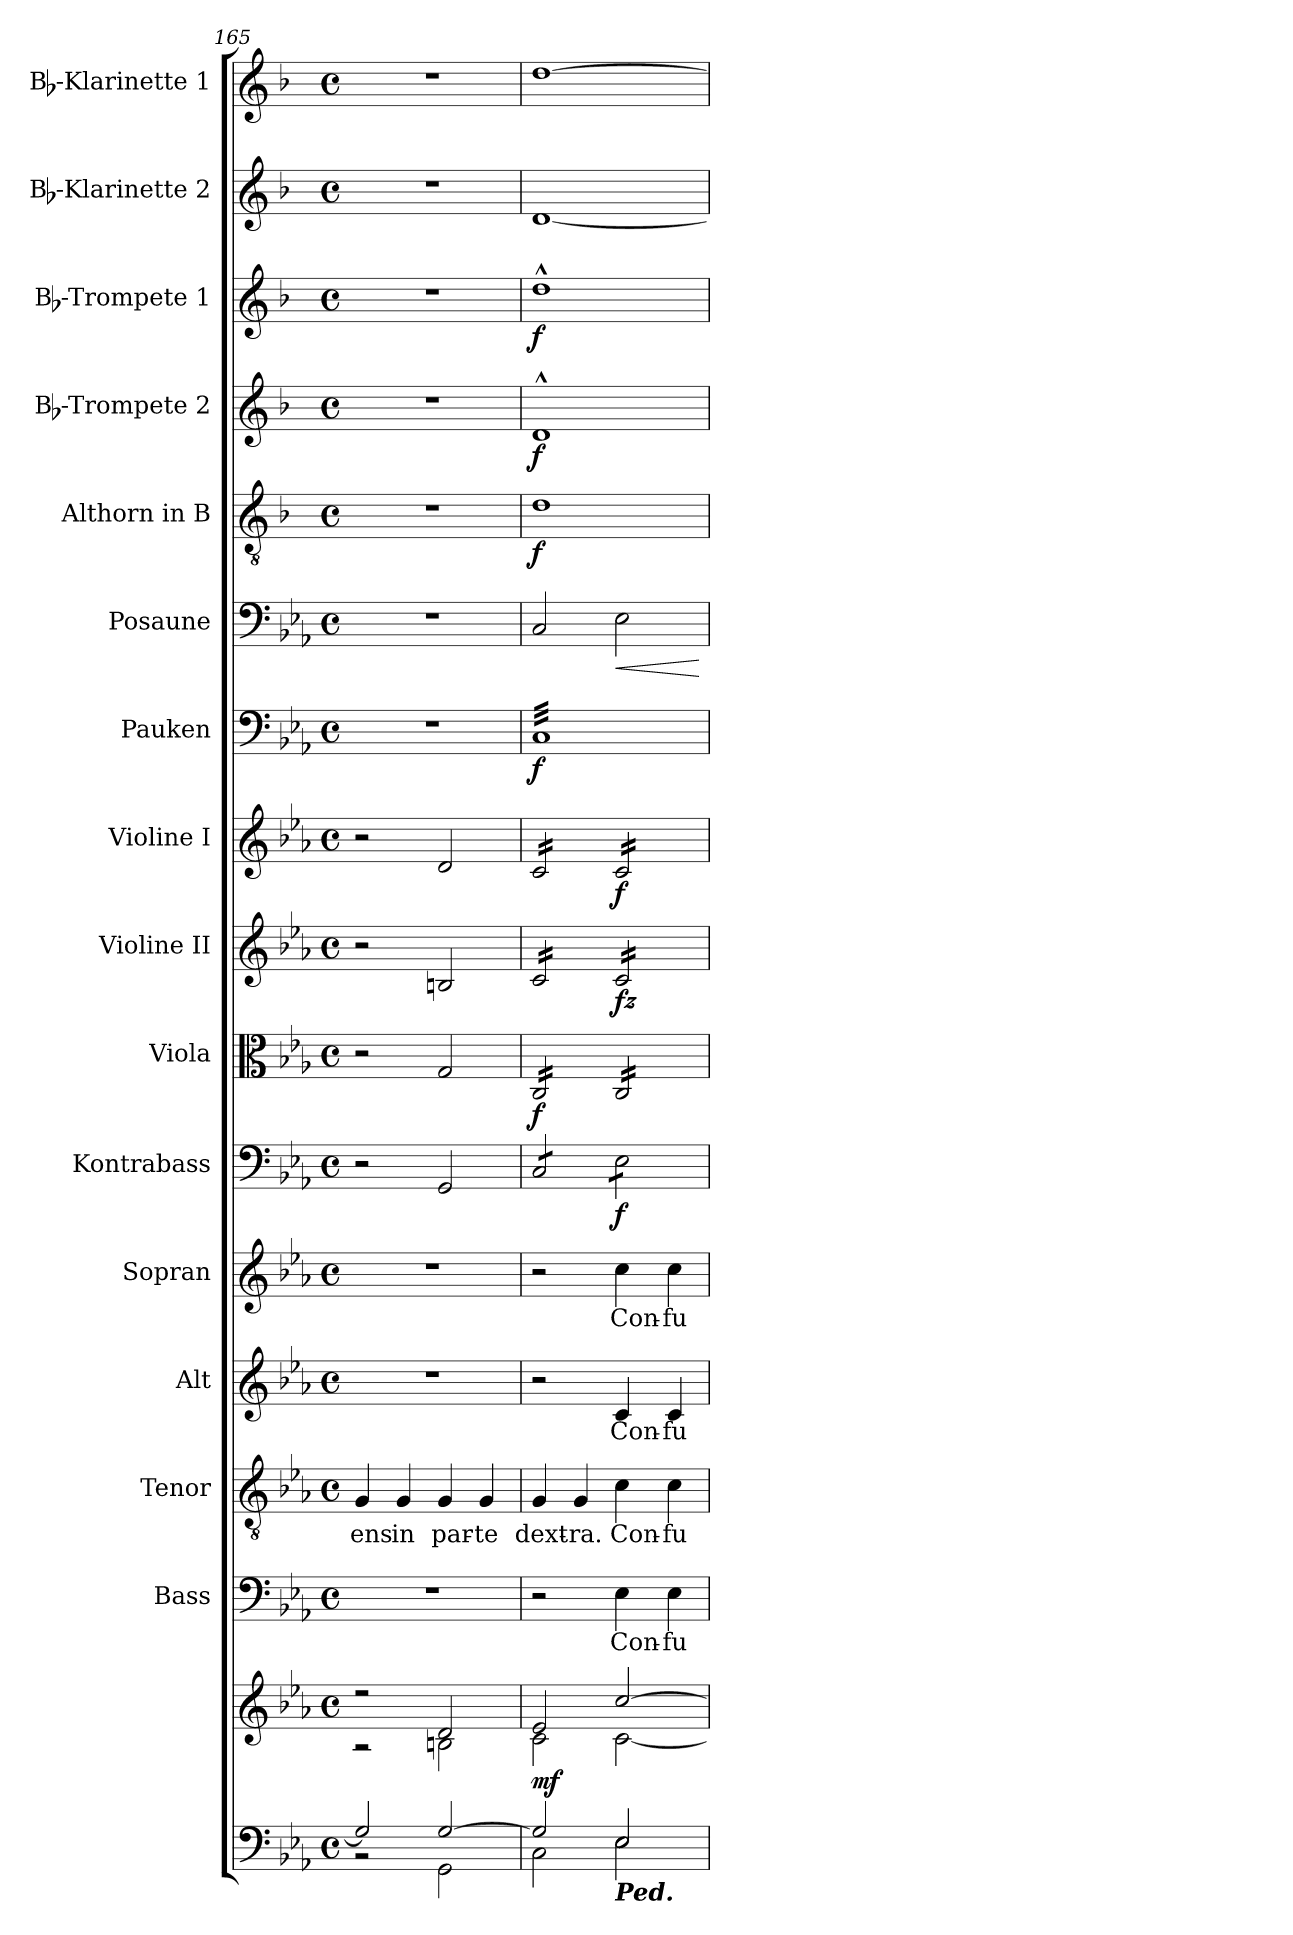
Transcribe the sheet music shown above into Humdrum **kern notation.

**kern	**kern	**dynam	**kern	**text	**kern	**text	**kern	**text	**kern	**text	**kern	**dynam	**kern	**dynam	**kern	**dynam	**kern	**dynam	**kern	**dynam	**kern	**dynam	**kern	**dynam	**kern	**dynam	**kern	**dynam	**kern	**kern
*part16	*part16	*part16	*part15	*part15	*part14	*part14	*part13	*part13	*part12	*part12	*part11	*part11	*part10	*part10	*part9	*part9	*part8	*part8	*part7	*part7	*part6	*part6	*part5	*part5	*part4	*part4	*part3	*part3	*part2	*part1
*staff17	*staff16	*staff16/17	*staff15	*staff15	*staff14	*staff14	*staff13	*staff13	*staff12	*staff12	*staff11	*staff11	*staff10	*staff10	*staff9	*staff9	*staff8	*staff8	*staff7	*staff7	*staff6	*staff6	*staff5	*staff5	*staff4	*staff4	*staff3	*staff3	*staff2	*staff1
*	*	*	*I"Bass	*	*I"Tenor	*	*I"Alt	*	*I"Sopran	*	*I"Kontrabass	*	*I"Viola	*	*I"Violine II	*	*I"Violine I	*	*I"Pauken	*	*I"Posaune	*	*I"Althorn in B	*	*I"Bb-Trompete 2	*	*I"Bb-Trompete 1	*	*I"Bb-Klarinette 2	*I"Bb-Klarinette 1
*	*	*	*I'B.	*	*I'T.	*	*I'A.	*	*I'S.	*	*I'Kb.	*	*I'Vla.	*	*I'Vl. II	*	*I'Vl. I	*	*I'Pk.	*	*I'Pos.	*	*	*	*I'Bb Trp. 2	*	*I'Bb Trp. 1	*	*I'Bb Kl. 2	*I'Bb Kl. 1
!!LO:PB:g=z
*clefF4	*clefG2	*	*clefF4	*	*clefGv2	*	*clefG2	*	*clefG2	*	*clefF4	*	*clefC3	*	*clefG2	*	*clefG2	*	*clefF4	*	*clefF4	*	*clefGv2	*	*clefG2	*	*clefG2	*	*clefG2	*clefG2
*	*	*	*	*	*	*	*	*	*	*	*ITrd7c12	*	*	*	*	*	*	*	*	*	*	*	*ITrd1c2	*	*ITrd1c2	*	*ITrd1c2	*	*ITrd1c2	*ITrd1c2
*k[b-e-a-]	*k[b-e-a-]	*	*k[b-e-a-]	*	*k[b-e-a-]	*	*k[b-e-a-]	*	*k[b-e-a-]	*	*k[b-e-a-]	*	*k[b-e-a-]	*	*k[b-e-a-]	*	*k[b-e-a-]	*	*k[b-e-a-]	*	*k[b-e-a-]	*	*k[b-e-a-]	*	*k[b-e-a-]	*	*k[b-e-a-]	*	*k[b-e-a-]	*k[b-e-a-]
*E-:	*E-:	*	*E-:	*	*E-:	*	*E-:	*	*E-:	*	*E-:	*	*E-:	*	*E-:	*	*E-:	*	*E-:	*	*E-:	*	*E-:	*	*E-:	*	*E-:	*	*E-:	*E-:
*M4/4	*M4/4	*	*M4/4	*	*M4/4	*	*M4/4	*	*M4/4	*	*M4/4	*	*M4/4	*	*M4/4	*	*M4/4	*	*M4/4	*	*M4/4	*	*M4/4	*	*M4/4	*	*M4/4	*	*M4/4	*M4/4
*met(c)	*met(c)	*	*met(c)	*	*met(c)	*	*met(c)	*	*met(c)	*	*met(c)	*	*met(c)	*	*met(c)	*	*met(c)	*	*met(c)	*	*met(c)	*	*met(c)	*	*met(c)	*	*met(c)	*	*met(c)	*met(c)
=165	=165	=165	=165	=165	=165	=165	=165	=165	=165	=165	=165	=165	=165	=165	=165	=165	=165	=165	=165	=165	=165	=165	=165	=165	=165	=165	=165	=165	=165	=165
*^	*^	*	*	*	*	*	*	*	*	*	*	*	*	*	*	*	*	*	*	*	*	*	*	*	*	*	*	*	*	*
!	!	!	!	!	!	!	!	!LO:LY:b	!	!	!	!	!	!	!	!	!	!	!	!	!	!	!	!	!	!	!	!	!	!	!	!
2G/]	2rBB	2r	2r	.	1r	.	4G/	-ens	1r	.	1r	.	2r	.	2r	.	2r	.	2r	.	1r	.	1r	.	1r	.	1r	.	1r	.	1r	1r
!	!	!	!	!	!	!	!	!LO:LY:b	!	!	!	!	!	!	!	!	!	!	!	!	!	!	!	!	!	!	!	!	!	!	!	!
.	.	.	.	.	.	.	4G/	in	.	.	.	.	.	.	.	.	.	.	.	.	.	.	.	.	.	.	.	.	.	.	.	.
!	!	!	!	!	!	!	!	!LO:LY:b	!	!	!	!	!	!	!	!	!	!	!	!	!	!	!	!	!	!	!	!	!	!	!	!
[>2G/	2GG\	2d/	2Bn\	.	.	.	4G/	par-	.	.	.	.	2GGG/	.	2G/	.	2Bn/	.	2d/	.	.	.	.	.	.	.	.	.	.	.	.	.
!	!	!	!	!	!	!	!	!LO:LY:b	!	!	!	!	!	!	!	!	!	!	!	!	!	!	!	!	!	!	!	!	!	!	!	!
.	.	.	.	.	.	.	4G/	-te	.	.	.	.	.	.	.	.	.	.	.	.	.	.	.	.	.	.	.	.	.	.	.	.
=166	=166	=166	=166	=166	=166	=166	=166	=166	=166	=166	=166	=166	=166	=166	=166	=166	=166	=166	=166	=166	=166	=166	=166	=166	=166	=166	=166	=166	=166	=166	=166	=166
!	!	!	!	!LO:DY:b	!	!	!	!LO:LY:b	!	!	!	!	!	!	!	!LO:DY:b	!	!	!	!	!	!LO:DY:b	!	!	!	!LO:DY:b	!	!LO:DY:b	!	!LO:DY:b	!	!
*	*	*	*	*	*	*	*	*	*	*	*	*	*tremolo	*	*	*	*	*	*	*	*	*	*	*	*	*	*	*	*	*	*	*
*	*	*	*	*	*	*	*	*	*	*	*	*	*	*	*tremolo	*	*	*	*	*	*	*	*	*	*	*	*	*	*	*	*	*
*	*	*	*	*	*	*	*	*	*	*	*	*	*	*	*	*	*tremolo	*	*	*	*	*	*	*	*	*	*	*	*	*	*	*
*	*	*	*	*	*	*	*	*	*	*	*	*	*	*	*	*	*	*	*tremolo	*	*	*	*	*	*	*	*	*	*	*	*	*
*	*	*	*	*	*	*	*	*	*	*	*	*	*	*	*	*	*	*	*	*	*tremolo	*	*	*	*	*	*	*	*	*	*	*
2G/]	2C\	2e-/	2c\	mf	2r	.	4G/	dext-	2r	.	2r	.	8CC/L	.	16C/LL	f	16c/LL	.	16c/LL	.	32CLLL	f	2C/	.	1c	f	1c^^>	f	1cc^^>	f	[1c	[1cc
.	.	.	.	.	.	.	.	.	.	.	.	.	.	.	.	.	.	.	.	.	32C	.	.	.	.	.	.	.	.	.	.	.
.	.	.	.	.	.	.	.	.	.	.	.	.	.	.	16C/	.	16c/	.	16c/	.	32C	.	.	.	.	.	.	.	.	.	.	.
.	.	.	.	.	.	.	.	.	.	.	.	.	.	.	.	.	.	.	.	.	32C	.	.	.	.	.	.	.	.	.	.	.
.	.	.	.	.	.	.	.	.	.	.	.	.	8CC/	.	16C/	.	16c/	.	16c/	.	32C	.	.	.	.	.	.	.	.	.	.	.
.	.	.	.	.	.	.	.	.	.	.	.	.	.	.	.	.	.	.	.	.	32C	.	.	.	.	.	.	.	.	.	.	.
.	.	.	.	.	.	.	.	.	.	.	.	.	.	.	16C/	.	16c/	.	16c/	.	32C	.	.	.	.	.	.	.	.	.	.	.
.	.	.	.	.	.	.	.	.	.	.	.	.	.	.	.	.	.	.	.	.	32C	.	.	.	.	.	.	.	.	.	.	.
!	!	!	!	!	!	!	!	!LO:LY:b	!	!	!	!	!	!	!	!	!	!	!	!	!	!	!	!	!	!	!	!	!	!	!	!
.	.	.	.	.	.	.	4G/	-ra.	.	.	.	.	8CC/	.	16C/	.	16c/	.	16c/	.	32C	.	.	.	.	.	.	.	.	.	.	.
.	.	.	.	.	.	.	.	.	.	.	.	.	.	.	.	.	.	.	.	.	32C	.	.	.	.	.	.	.	.	.	.	.
.	.	.	.	.	.	.	.	.	.	.	.	.	.	.	16C/	.	16c/	.	16c/	.	32C	.	.	.	.	.	.	.	.	.	.	.
.	.	.	.	.	.	.	.	.	.	.	.	.	.	.	.	.	.	.	.	.	32C	.	.	.	.	.	.	.	.	.	.	.
.	.	.	.	.	.	.	.	.	.	.	.	.	8CC/J	.	16C/	.	16c/	.	16c/	.	32C	.	.	.	.	.	.	.	.	.	.	.
.	.	.	.	.	.	.	.	.	.	.	.	.	.	.	.	.	.	.	.	.	32C	.	.	.	.	.	.	.	.	.	.	.
.	.	.	.	.	.	.	.	.	.	.	.	.	.	.	16C/JJ	.	16c/JJ	.	16c/JJ	.	32C	.	.	.	.	.	.	.	.	.	.	.
.	.	.	.	.	.	.	.	.	.	.	.	.	.	.	.	.	.	.	.	.	32C	.	.	.	.	.	.	.	.	.	.	.
!LO:TX:b:Bi:t=Ped.	!	!	!	!	!	!	!	!	!	!	!	!	!	!	!	!	!	!	!	!	!	!	!	!	!	!	!	!	!	!	!	!
!	!	!	!	!	!	!LO:LY:b	!	!LO:LY:b	!	!LO:LY:b	!	!LO:LY:b	!	!LO:DY:b	!	!	!	!LO:DY:b	!	!LO:DY:b	!	!	!	!LO:HP:b	!	!	!	!	!	!	!	!
2E-/	2E-\	[>2cc/	[<2c\	.	4E-\	Con-	4c\	Con-	4c/	Con-	4cc\	Con-	8EE-\L	f	16C/LL	.	16c/LL	fz	16c/LL	f	32C	.	2E-\	<	.	.	.	.	.	.	.	.
.	.	.	.	.	.	.	.	.	.	.	.	.	.	.	.	.	.	.	.	.	32C	.	.	.	.	.	.	.	.	.	.	.
.	.	.	.	.	.	.	.	.	.	.	.	.	.	.	16C/	.	16c/	.	16c/	.	32C	.	.	.	.	.	.	.	.	.	.	.
.	.	.	.	.	.	.	.	.	.	.	.	.	.	.	.	.	.	.	.	.	32C	.	.	.	.	.	.	.	.	.	.	.
.	.	.	.	.	.	.	.	.	.	.	.	.	8EE-\	.	16C/	.	16c/	.	16c/	.	32C	.	.	.	.	.	.	.	.	.	.	.
.	.	.	.	.	.	.	.	.	.	.	.	.	.	.	.	.	.	.	.	.	32C	.	.	.	.	.	.	.	.	.	.	.
.	.	.	.	.	.	.	.	.	.	.	.	.	.	.	16C/	.	16c/	.	16c/	.	32C	.	.	.	.	.	.	.	.	.	.	.
.	.	.	.	.	.	.	.	.	.	.	.	.	.	.	.	.	.	.	.	.	32C	.	.	.	.	.	.	.	.	.	.	.
!	!	!	!	!	!	!LO:LY:b	!	!LO:LY:b	!	!LO:LY:b	!	!LO:LY:b	!	!	!	!	!	!	!	!	!	!	!	!	!	!	!	!	!	!	!	!
.	.	.	.	.	4E-\	-fu-	4c\	-fu-	4c/	-fu-	4cc\	-fu-	8EE-\	.	16C/	.	16c/	.	16c/	.	32C	.	.	.	.	.	.	.	.	.	.	.
.	.	.	.	.	.	.	.	.	.	.	.	.	.	.	.	.	.	.	.	.	32C	.	.	.	.	.	.	.	.	.	.	.
.	.	.	.	.	.	.	.	.	.	.	.	.	.	.	16C/	.	16c/	.	16c/	.	32C	.	.	.	.	.	.	.	.	.	.	.
.	.	.	.	.	.	.	.	.	.	.	.	.	.	.	.	.	.	.	.	.	32C	.	.	.	.	.	.	.	.	.	.	.
.	.	.	.	.	.	.	.	.	.	.	.	.	8EE-\J	.	16C/	.	16c/	.	16c/	.	32C	.	.	.	.	.	.	.	.	.	.	.
*	*	*	*	*	*	*	*	*	*	*	*	*	*Xtremolo	*	*	*	*	*	*	*	*	*	*	*	*	*	*	*	*	*	*	*
.	.	.	.	.	.	.	.	.	.	.	.	.	.	.	.	.	.	.	.	.	32C	.	.	.	.	.	.	.	.	.	.	.
.	.	.	.	.	.	.	.	.	.	.	.	.	.	.	16C/JJ	.	16c/JJ	.	16c/JJ	.	32C	.	.	.	.	.	.	.	.	.	.	.
*	*	*	*	*	*	*	*	*	*	*	*	*	*	*	*	*	*	*	*Xtremolo	*	*	*	*	*	*	*	*	*	*	*	*	*
*	*	*	*	*	*	*	*	*	*	*	*	*	*	*	*	*	*Xtremolo	*	*	*	*	*	*	*	*	*	*	*	*	*	*	*
*	*	*	*	*	*	*	*	*	*	*	*	*	*	*	*Xtremolo	*	*	*	*	*	*	*	*	*	*	*	*	*	*	*	*	*
.	.	.	.	.	.	.	.	.	.	.	.	.	.	.	.	.	.	.	.	.	32CJJJ	.	.	.	.	.	.	.	.	.	.	.
*	*	*	*	*	*	*	*	*	*	*	*	*	*	*	*	*	*	*	*	*	*Xtremolo	*	*	*	*	*	*	*	*	*	*	*
*v	*v	*	*	*	*	*	*	*	*	*	*	*	*	*	*	*	*	*	*	*	*	*	*	*	*	*	*	*	*	*	*	*
*	*v	*v	*	*	*	*	*	*	*	*	*	*	*	*	*	*	*	*	*	*	*	*	*	*	*	*	*	*	*	*	*
.	.	.	.	.	.	.	.	.	.	.	.	.	.	.	.	.	.	.	.	.	.	[	.	.	.	.	.	.	.	.
=	=	=	=	=	=	=	=	=	=	=	=	=	=	=	=	=	=	=	=	=	=	=	=	=	=	=	=	=	=	=
*-	*-	*-	*-	*-	*-	*-	*-	*-	*-	*-	*-	*-	*-	*-	*-	*-	*-	*-	*-	*-	*-	*-	*-	*-	*-	*-	*-	*-	*-	*-
